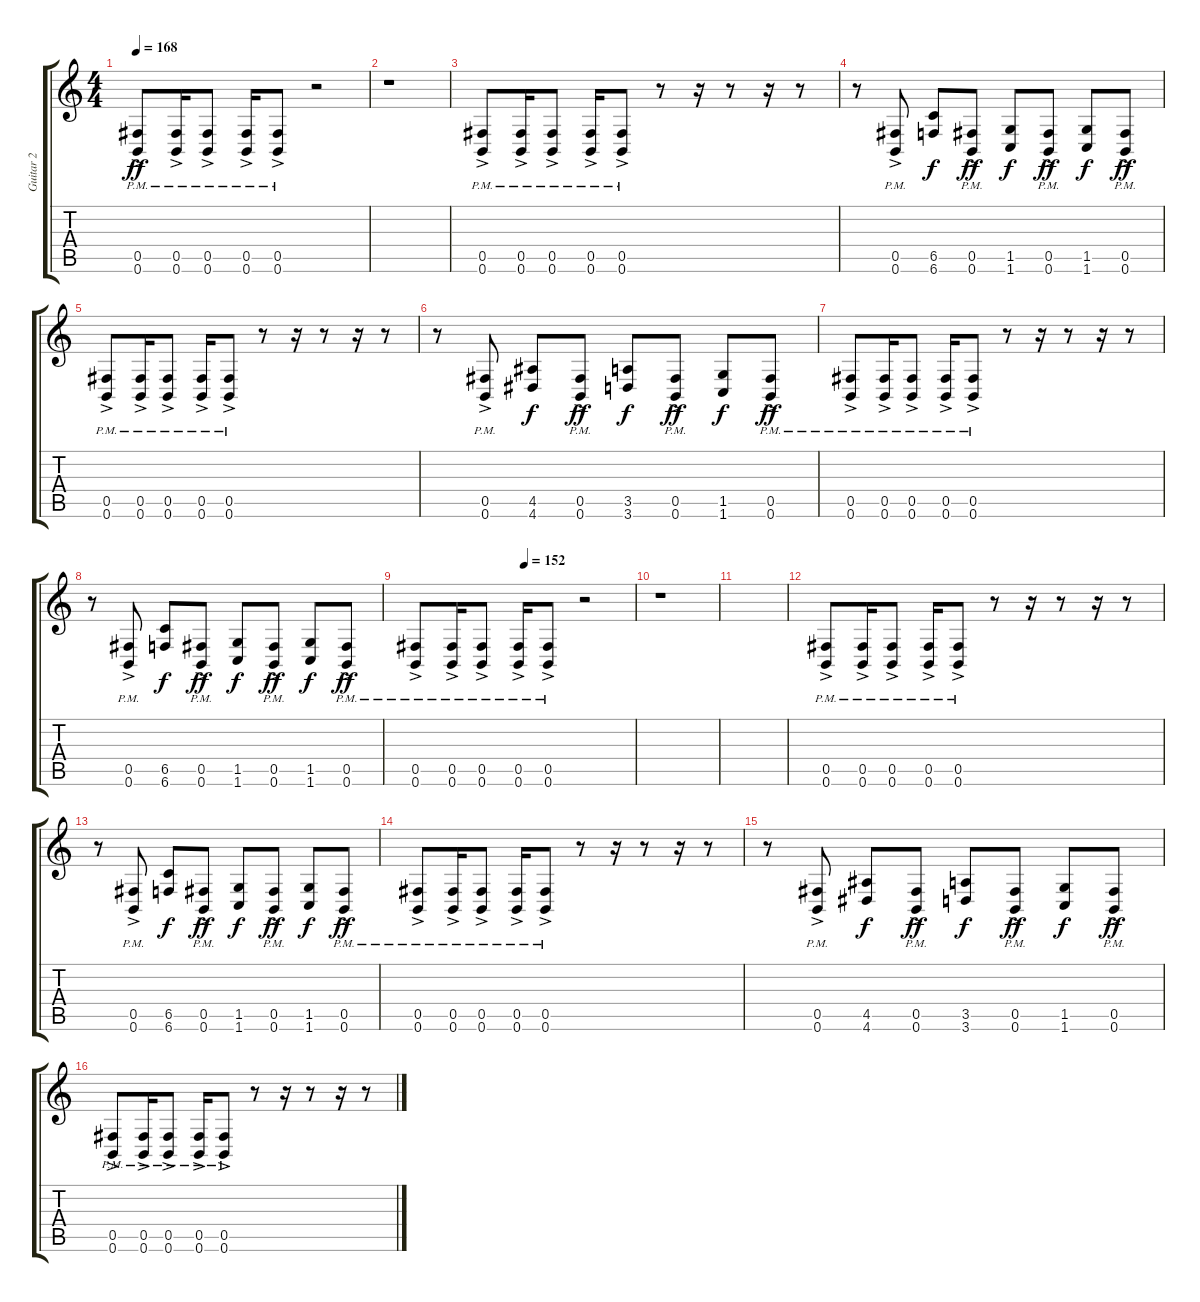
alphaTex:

\track ("Guitar 2" "Guitar 2") {instrument distortionguitar}
\staff {score tabs}
\tuning (Db4 Ab3 E3 B2 Gb2 B1) {hide}
\ts (4 4)
\tempo 168
\clef g2
\ks c
(0.5{ac pm} 0.6{ac pm}).8{dy ff} (0.5{ac pm} 0.6{ac pm}).16 (0.5{ac pm} 0.6{ac pm}).8 (0.5{ac pm} 0.6{ac pm}).16 (0.5{ac pm} 0.6{ac pm}).8 r.2 |
r.1 |
(0.5{ac pm} 0.6{ac pm}).8 (0.5{ac pm} 0.6{ac pm}).16 (0.5{ac pm} 0.6{ac pm}).8 (0.5{ac pm} 0.6{ac pm}).16 (0.5{ac pm} 0.6{ac pm}).8 r.8 r.16 r.8 r.16 r.8 |
r.8 (0.5{ac pm} 0.6{ac pm}).8 (6.5 6.6).8{dy f} (0.5{ac pm} 0.6{ac pm}).8{dy ff} (1.5 1.6).8{dy f} (0.5{ac pm} 0.6{ac pm}).8{dy ff} (1.5 1.6).8{dy f} (0.5{ac pm} 0.6{ac pm}).8{dy ff} |
(0.5{ac pm} 0.6{ac pm}).8 (0.5{ac pm} 0.6{ac pm}).16 (0.5{ac pm} 0.6{ac pm}).8 (0.5{ac pm} 0.6{ac pm}).16 (0.5{ac pm} 0.6{ac pm}).8 r.8 r.16 r.8 r.16 r.8 |
r.8 (0.5{ac pm} 0.6{ac pm}).8 (4.5 4.6).8{dy f} (0.5{ac pm} 0.6{ac pm}).8{dy ff} (3.5 3.6).8{dy f} (0.5{ac pm} 0.6{ac pm}).8{dy ff} (1.5 1.6).8{dy f} (0.5{ac pm} 0.6{ac pm}).8{dy ff} |
(0.5{ac pm} 0.6{ac pm}).8 (0.5{ac pm} 0.6{ac pm}).16 (0.5{ac pm} 0.6{ac pm}).8 (0.5{ac pm} 0.6{ac pm}).16 (0.5{ac pm} 0.6{ac pm}).8 r.8 r.16 r.8 r.16 r.8 |
r.8 (0.5{ac pm} 0.6{ac pm}).8 (6.5 6.6).8{dy f} (0.5{ac pm} 0.6{ac pm}).8{dy ff} (1.5 1.6).8{dy f} (0.5{ac pm} 0.6{ac pm}).8{dy ff} (1.5 1.6).8{dy f} (0.5{ac pm} 0.6{ac pm}).8{dy ff} |
\tempo (152 0.5)
(0.5{ac pm} 0.6{ac pm}).8 (0.5{ac pm} 0.6{ac pm}).16 (0.5{ac pm} 0.6{ac pm}).8 (0.5{ac pm} 0.6{ac pm}).16 (0.5{ac pm} 0.6{ac pm}).8 r.2 |
r.1 |
|
(0.5{ac pm} 0.6{ac pm}).8 (0.5{ac pm} 0.6{ac pm}).16 (0.5{ac pm} 0.6{ac pm}).8 (0.5{ac pm} 0.6{ac pm}).16 (0.5{ac pm} 0.6{ac pm}).8 r.8 r.16 r.8 r.16 r.8 |
r.8 (0.5{ac pm} 0.6{ac pm}).8 (6.5 6.6).8{dy f} (0.5{ac pm} 0.6{ac pm}).8{dy ff} (1.5 1.6).8{dy f} (0.5{ac pm} 0.6{ac pm}).8{dy ff} (1.5 1.6).8{dy f} (0.5{ac pm} 0.6{ac pm}).8{dy ff} |
(0.5{ac pm} 0.6{ac pm}).8 (0.5{ac pm} 0.6{ac pm}).16 (0.5{ac pm} 0.6{ac pm}).8 (0.5{ac pm} 0.6{ac pm}).16 (0.5{ac pm} 0.6{ac pm}).8 r.8 r.16 r.8 r.16 r.8 |
r.8 (0.5{ac pm} 0.6{ac pm}).8 (4.5 4.6).8{dy f} (0.5{ac pm} 0.6{ac pm}).8{dy ff} (3.5 3.6).8{dy f} (0.5{ac pm} 0.6{ac pm}).8{dy ff} (1.5 1.6).8{dy f} (0.5{ac pm} 0.6{ac pm}).8{dy ff} |
(0.5{ac pm} 0.6{ac pm}).8 (0.5{ac pm} 0.6{ac pm}).16 (0.5{ac pm} 0.6{ac pm}).8 (0.5{ac pm} 0.6{ac pm}).16 (0.5{ac pm} 0.6{ac pm}).8 r.8 r.16 r.8 r.16 r.8
